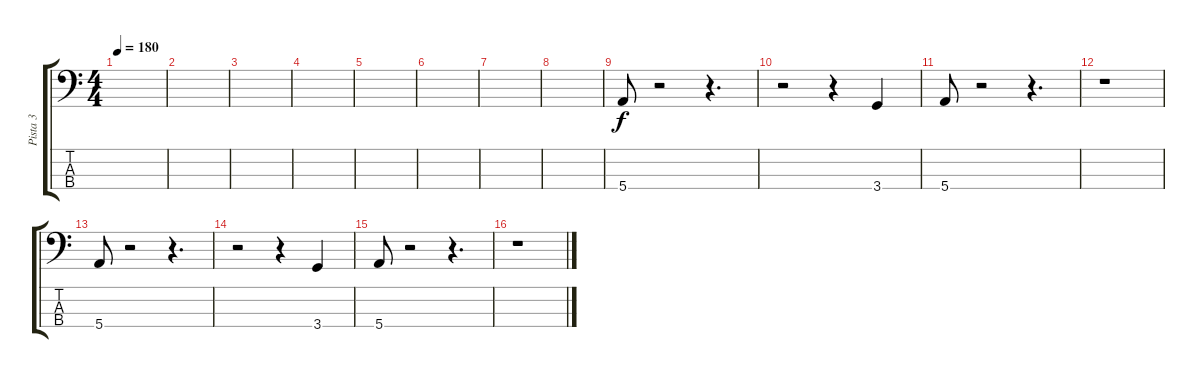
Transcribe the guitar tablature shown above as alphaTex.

\track ("Pista 3" "Pista 3") {instrument electricbasspick}
\staff {score tabs}
\tuning (G2 D2 A1 E1) {hide}
\ts (4 4)
\tempo 180
\clef f4
\ks c
|
|
|
|
|
|
|
|
5.4.8 r.2 r.4{d} |
r.2 r.4 3.4.4 |
5.4.8 r.2 r.4{d} |
r.1 |
5.4.8 r.2 r.4{d} |
r.2 r.4 3.4.4 |
5.4.8 r.2 r.4{d} |
r.1
